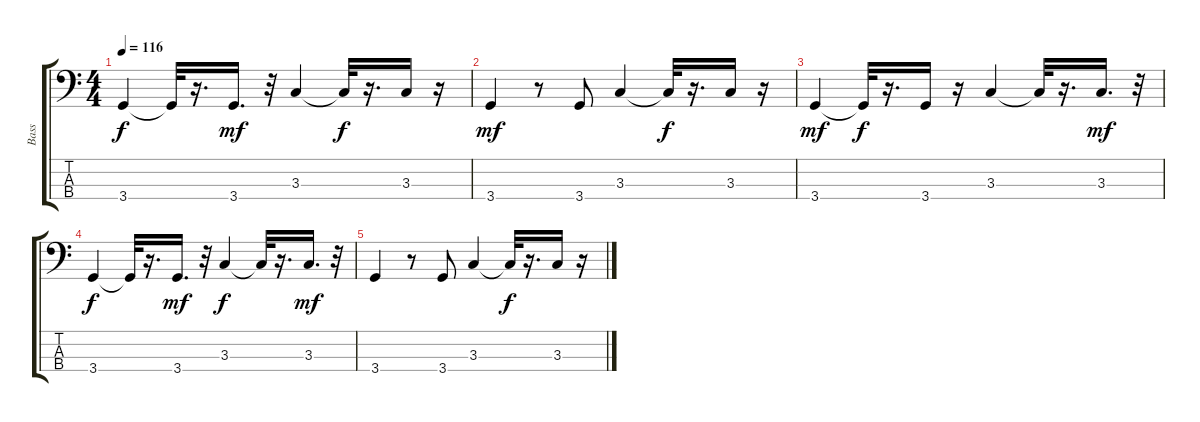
\track ("Bass    " "Bass    ") {instrument fretlessbass}
\staff {score tabs}
\tuning (G2 D2 A1 E1) {hide}
\ts (4 4)
\tempo 116
\clef f4
\ks c
3.4.4{dy f volume 10} 3.4{t}.32 r.16{d} 3.4.16{d dy mf volume 9} r.32 3.3.4{volume 9} 3.3{t}.32{dy f} r.16{d} 3.3.16{volume 8} r.16 |
3.4.4{dy mf volume 8} r.8 3.4.8{volume 7} 3.3.4{volume 7} 3.3{t}.32{dy f} r.16{d} 3.3.16{volume 6} r.16 |
3.4.4{dy mf volume 6} 3.4{t}.32{dy f} r.16{d} 3.4.16{volume 5} r.16 3.3.4{volume 5} 3.3{t}.32 r.16{d} 3.3.16{d dy mf volume 4} r.32 |
3.4.4{dy f volume 4} 3.4{t}.32 r.16{d} 3.4.16{d dy mf volume 3} r.32 3.3.4{dy f volume 3} 3.3{t}.32 r.16{d} 3.3.16{d dy mf volume 2} r.32 |
3.4.4{volume 2} r.8 3.4.8{volume 1} 3.3.4{volume 1} 3.3{t}.32{dy f} r.16{d} 3.3.16{volume 0} r.16
